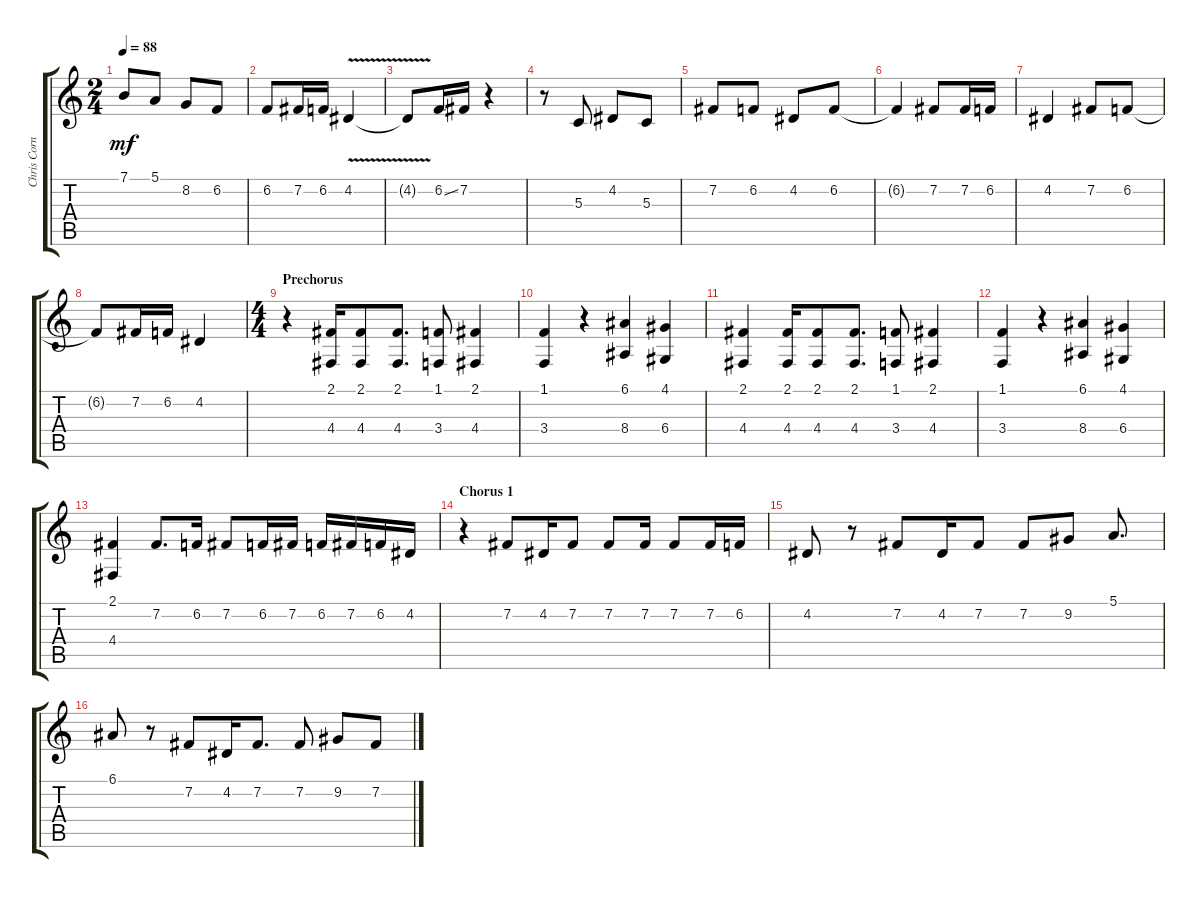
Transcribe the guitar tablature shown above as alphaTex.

\track ("Chris Cornell, Alain Johannes - Vocals" "Chris Corn") {instrument altosax}
\staff {score tabs}
\tuning (E4 B3 G3 D3 A2 E2) {hide}
\ts (2 4)
\tempo 88
\clef g2
\ks c
7.1{t}.8{dy mf} 5.1.8 8.2.8 6.2.8 |
6.2.8 7.2.16 6.2.16 4.2{v}.4 |
4.2{t}.8 6.2{ss}.16 7.2.16 r.4 |
r.8 5.3.8 4.2.8 5.3.8 |
7.2.8 6.2.8 4.2.8 6.2.8 |
6.2{t}.4 7.2.8 7.2.16 6.2.16 |
4.2.4 7.2.8 6.2.8 |
6.2{t}.8 7.2.16 6.2.16 4.2.4 |
\ts (4 4)
\section ("" "Prechorus")
r.4 (2.1 4.4).16 (2.1 4.4).8 (2.1 4.4).8{d} (1.1 3.4).8 (2.1 4.4).4 |
(1.1 3.4).4 r.4 (6.1 8.4).4 (4.1 6.4).4 |
(2.1 4.4).4 (2.1 4.4).16 (2.1 4.4).8 (2.1 4.4).8{d} (1.1 3.4).8 (2.1 4.4).4 |
(1.1 3.4).4 r.4 (6.1 8.4).4 (4.1 6.4).4 |
(2.1 4.4).4 7.2.8{d} 6.2.16 7.2.8 6.2.16 7.2.16 6.2.16 7.2.16 6.2.16 4.2.16 |
\section ("" "Chorus 1")
r.4 7.2.8 4.2.16 7.2.8 7.2.8 7.2.16 7.2.8 7.2.16 6.2.16 |
4.2.8 r.8 7.2.8 4.2.16 7.2.8 7.2.8 9.2.8 5.1.8{d} |
6.1.8 r.8 7.2.8 4.2.16 7.2.8{d} 7.2.8 9.2.8 7.2.8
